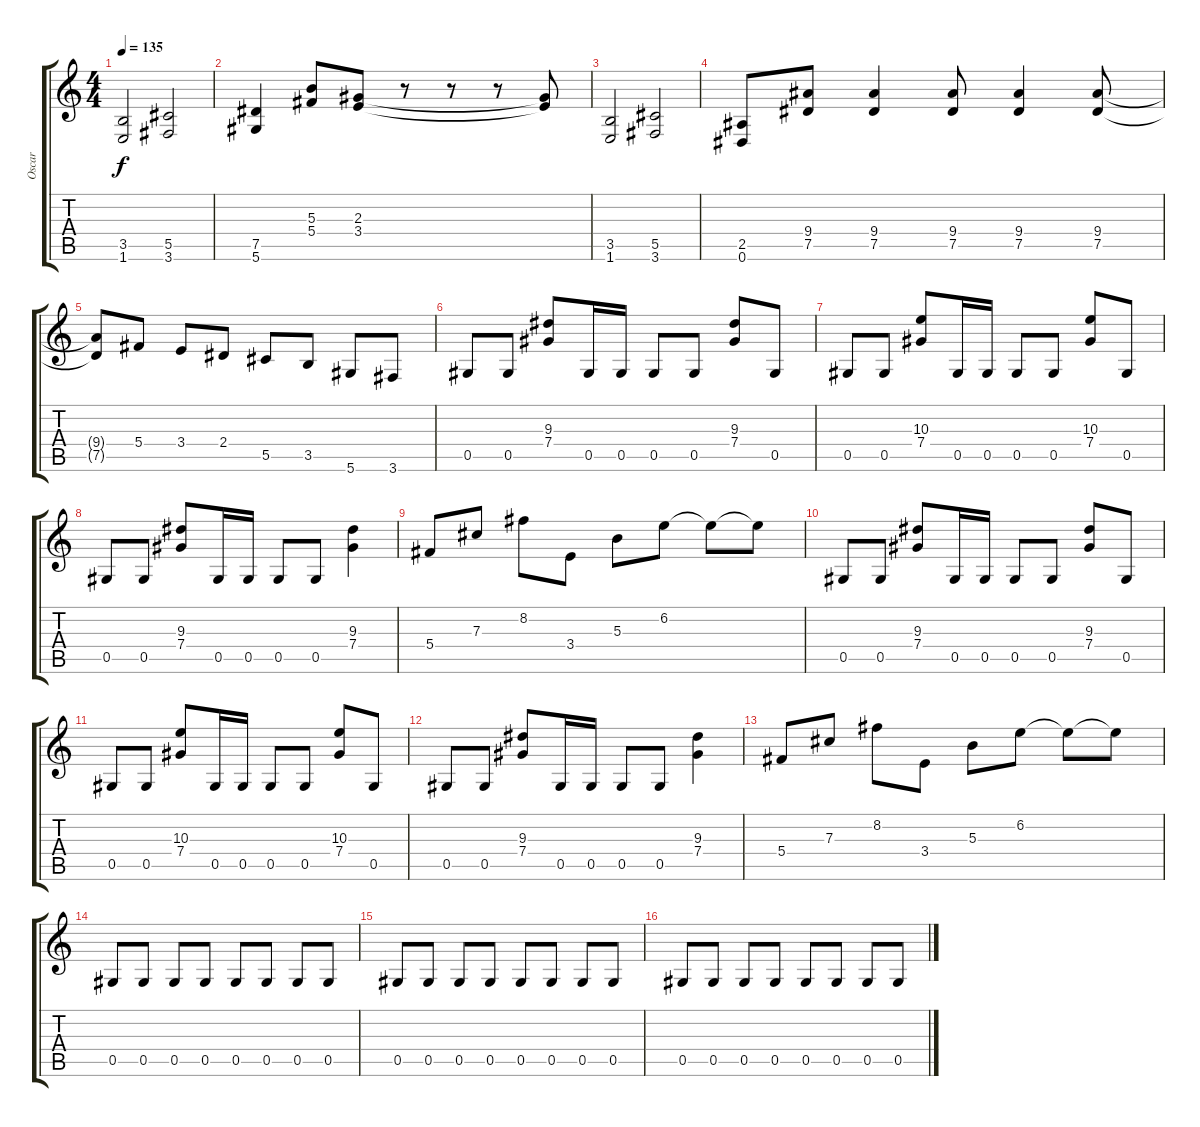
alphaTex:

\track ("Oscar" "Oscar") {instrument distortionguitar}
\staff {score tabs}
\tuning (Eb4 Bb3 Gb3 Db3 Ab2 Eb2) {hide}
\ts (4 4)
\tempo 135
\clef g2
\ks c
(3.5 1.6).2{dy f} (5.5 3.6).2 |
(7.5 5.6).4 (5.3 5.4).8 (2.3 3.4).8 r.8 r.8 r.8 (2.3{t} 3.4{t}).8 |
(3.5 1.6).2 (5.5 3.6).2 |
(2.5 0.6).8 (9.4 7.5).8 (9.4 7.5).4 (9.4 7.5).8 (9.4 7.5).4 (9.4 7.5).8 |
(9.4{t} 7.5{t}).8 5.4.8 3.4.8 2.4.8 5.5.8 3.5.8 5.6.8 3.6.8 |
0.5.8 0.5.8 (9.3 7.4).8 0.5.16 0.5.16 0.5.8 0.5.8 (9.3 7.4).8 0.5.8 |
0.5.8 0.5.8 (10.3 7.4).8 0.5.16 0.5.16 0.5.8 0.5.8 (10.3 7.4).8 0.5.8 |
0.5.8 0.5.8 (9.3 7.4).8 0.5.16 0.5.16 0.5.8 0.5.8 (9.3 7.4).4 |
5.4.8 7.3.8 8.2.8 3.4.8 5.3.8 6.2.8 6.2{t}.8 6.2{t}.8 |
0.5.8 0.5.8 (9.3 7.4).8 0.5.16 0.5.16 0.5.8 0.5.8 (9.3 7.4).8 0.5.8 |
0.5.8 0.5.8 (10.3 7.4).8 0.5.16 0.5.16 0.5.8 0.5.8 (10.3 7.4).8 0.5.8 |
0.5.8 0.5.8 (9.3 7.4).8 0.5.16 0.5.16 0.5.8 0.5.8 (9.3 7.4).4 |
5.4.8 7.3.8 8.2.8 3.4.8 5.3.8 6.2.8 6.2{t}.8 6.2{t}.8 |
0.5.8 0.5.8 0.5.8 0.5.8 0.5.8 0.5.8 0.5.8 0.5.8 |
0.5.8 0.5.8 0.5.8 0.5.8 0.5.8 0.5.8 0.5.8 0.5.8 |
0.5.8 0.5.8 0.5.8 0.5.8 0.5.8 0.5.8 0.5.8 0.5.8
